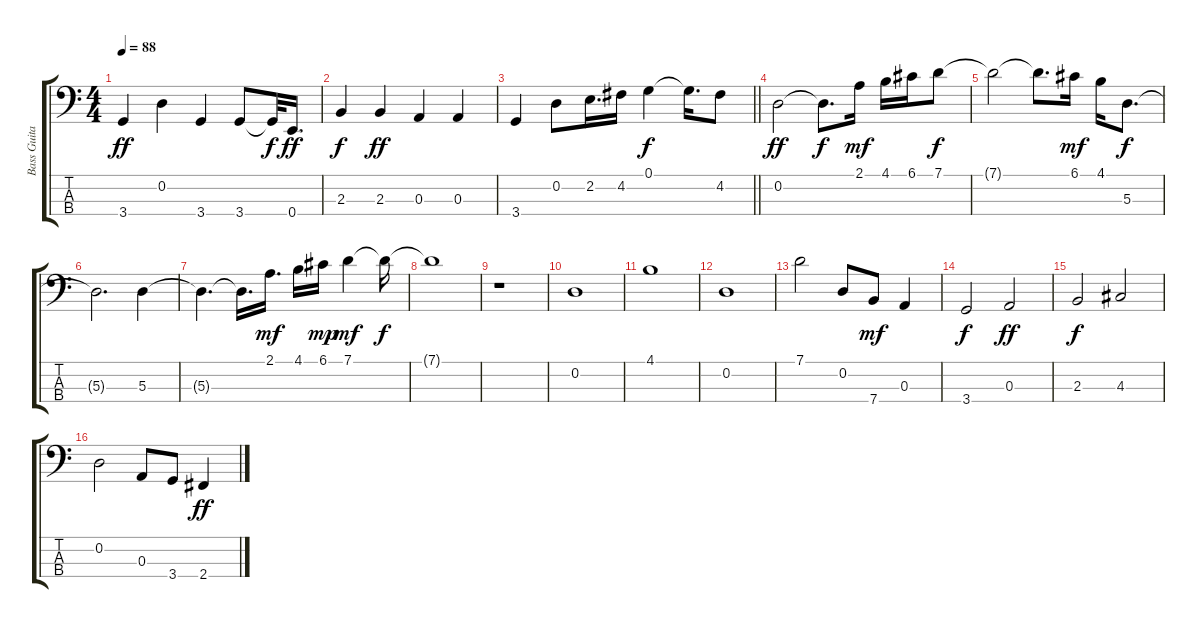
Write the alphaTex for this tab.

\track ("Bass Guitar" "Bass Guita") {instrument electricbasspick}
\staff {score tabs}
\tuning (G2 D2 A1 E1) {hide}
\ts (4 4)
\tempo 88
\clef f4
\ks c
3.4.4{dy ff} 0.2.4 3.4.4 3.4.8 3.4{t}.32{dy f} 0.4.16{d dy ff} |
2.3.4{dy f} 2.3.4{dy ff} 0.3.4 0.3.4 |
\barLineRight lightlight
3.4.4 0.2.8 2.2.16{d} 4.2.16 0.1.4{dy f} 0.1{t}.16{d} 4.2.8 |
0.2.2{dy ff} 0.2{t}.8{d dy f} 2.1.16{dy mf} 4.1.16 6.1.16 7.1.8{dy f} |
7.1{t}.2 7.1{t}.8{d} 6.1.16{dy mf} 4.1.16 5.3.8{d dy f} |
5.3{t}.2{d} 5.3.4 |
5.3{t}.4{d} 5.3{t}.16{d} 2.1.16{d dy mf} 4.1.16 6.1.16{dy mp} 7.1.4{dy mf} 7.1{t}.16{dy f} |
7.1{t}.1 |
r.1 |
0.2.1 |
4.1.1 |
0.2.1 |
7.1.2 0.2.8 7.4.8{dy mf} 0.3.4 |
3.4.2{dy f} 0.3.2{dy ff} |
2.3.2{dy f} 4.3.2 |
0.2.2 0.3.8 3.4.8 2.4.4{dy ff}
